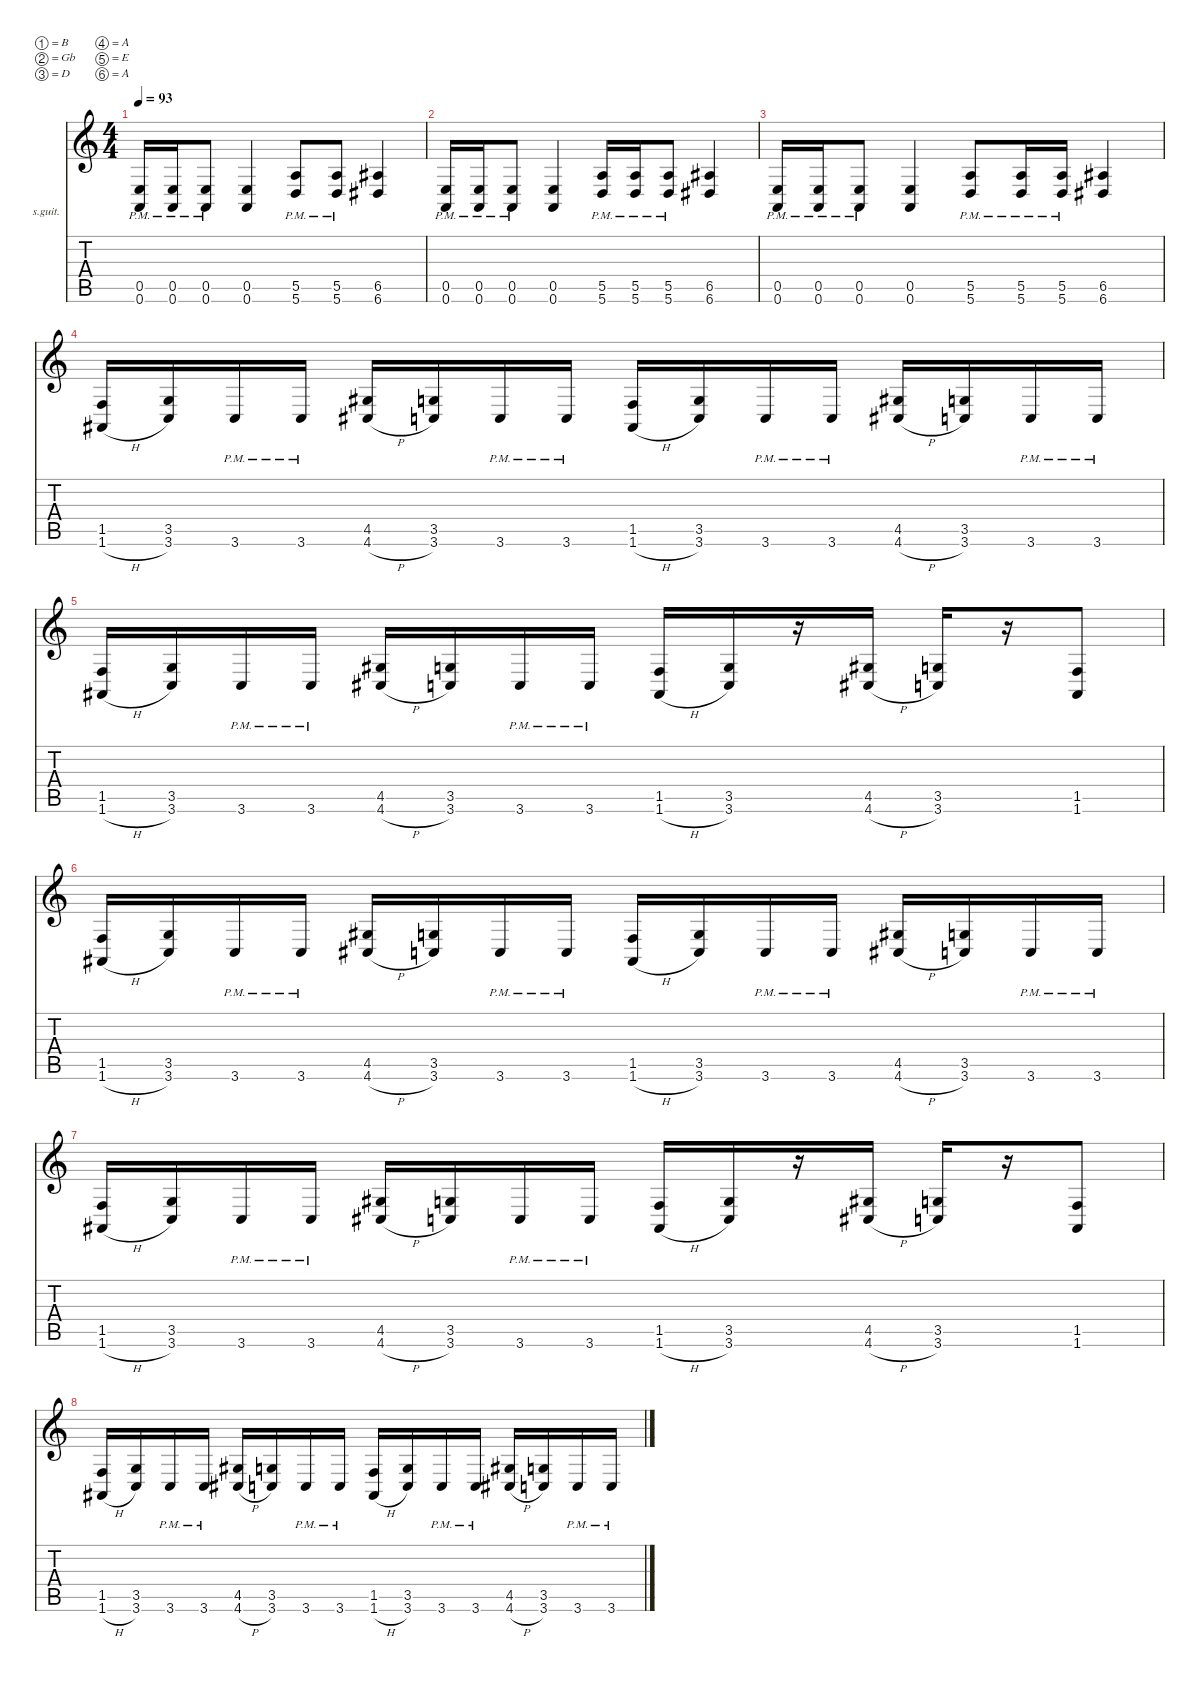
\defaultSystemsLayout 4
\hideDynamics
\bracketExtendMode nobrackets
\firstSystemTrackNameOrientation horizontal
\otherSystemsTrackNameOrientation horizontal
\track ("Lead Guitar" "s.guit.") {solo instrument acousticguitarsteel}
\staff {score tabs}
\tuning (B3 Gb3 D3 A2 E2 A1)
\ts (4 4)
\scale
1.10051
\tempo 93
\accidentals auto
\clef g2
\ottava regular
\simile none
\ks c
(0.5{pm} 0.6{pm}).16{dy f beam Up} (0.5{pm} 0.6{pm}).16{beam Up} (0.5{pm} 0.6{pm}).8{beam Up} (0.5 0.6).4{beam Up} (5.5{pm} 5.6{pm}).8{beam Up} (5.5{pm} 5.6{pm}).8{beam Up} (6.5{acc #} 6.6{acc #}).4{beam Up} |
\scale
0.973516 (0.5{pm} 0.6{pm}).16{beam Up} (0.5{pm} 0.6{pm}).16{beam Up} (0.5{pm} 0.6{pm}).8{beam Up} (0.5 0.6).4{beam Up} (5.5{pm} 5.6{pm}).16{beam Up} (5.5{pm} 5.6{pm}).16{beam Up} (5.5{pm} 5.6{pm}).8{beam Up} (6.5{acc #} 6.6{acc #}).4{beam Up} |
\scale
0.973516 (0.5{pm} 0.6{pm}).16{beam Up} (0.5{pm} 0.6{pm}).16{beam Up} (0.5{pm} 0.6{pm}).8{beam Up} (0.5 0.6).4{beam Up} (5.5{pm} 5.6{pm}).8{beam Up} (5.5{pm} 5.6{pm}).16{beam Up} (5.5{pm} 5.6{pm}).16{beam Up} (6.5{acc #} 6.6{acc #}).4{beam Up} |
\scale
0.952463 (1.5 1.6{h acc #}).16{instrument distortionguitar beam Up} (3.5 3.6).16{beam Up} 3.6{pm}.16{beam Up} 3.6{pm}.16{beam Up} (4.5{acc #} 4.6{h acc #}).16{beam Up} (3.5 3.6).16{beam Up} 3.6{pm}.16{beam Up} 3.6{pm}.16{beam Up} (1.5 1.6{h acc #}).16{beam Up} (3.5 3.6).16{beam Up} 3.6{pm}.16{beam Up} 3.6{pm}.16{beam Up} (4.5{acc #} 4.6{h acc #}).16{beam Up} (3.5 3.6).16{beam Up} 3.6{pm}.16{beam Up} 3.6{pm}.16{beam Up} |
\scale
1.11103 (1.5 1.6{h acc #}).16{beam Up} (3.5 3.6).16{beam Up} 3.6{pm}.16{beam Up} 3.6{pm}.16{beam Up} (4.5{acc #} 4.6{h acc #}).16{beam Up} (3.5 3.6).16{beam Up} 3.6{pm}.16{beam Up} 3.6{pm}.16{beam Up} (1.5 1.6{h acc #}).16{beam Up} (3.5 3.6).16{beam Up} r.16{beam Up} (4.5{acc #} 4.6{h acc #}).16{beam Up} (3.5 3.6).16{beam Up} r.16{beam Up} (1.5 1.6{acc #}).8{beam Up} |
\scale
0.96299 (1.5 1.6{h acc #}).16{instrument distortionguitar beam Up} (3.5 3.6).16{beam Up} 3.6{pm}.16{beam Up} 3.6{pm}.16{beam Up} (4.5{acc #} 4.6{h acc #}).16{beam Up} (3.5 3.6).16{beam Up} 3.6{pm}.16{beam Up} 3.6{pm}.16{beam Up} (1.5 1.6{h acc #}).16{beam Up} (3.5 3.6).16{beam Up} 3.6{pm}.16{beam Up} 3.6{pm}.16{beam Up} (4.5{acc #} 4.6{h acc #}).16{beam Up} (3.5 3.6).16{beam Up} 3.6{pm}.16{beam Up} 3.6{pm}.16{beam Up} |
\scale
0.96299 (1.5 1.6{h acc #}).16{beam Up} (3.5 3.6).16{beam Up} 3.6{pm}.16{beam Up} 3.6{pm}.16{beam Up} (4.5{acc #} 4.6{h acc #}).16{beam Up} (3.5 3.6).16{beam Up} 3.6{pm}.16{beam Up} 3.6{pm}.16{beam Up} (1.5 1.6{h acc #}).16{beam Up} (3.5 3.6).16{beam Up} r.16{beam Up} (4.5{acc #} 4.6{h acc #}).16{beam Up} (3.5 3.6).16{beam Up} r.16{beam Up} (1.5 1.6{acc #}).8{beam Up} |
\scale
0.96299 (1.5 1.6{h acc #}).16{instrument distortionguitar beam Up} (3.5 3.6).16{beam Up} 3.6{pm}.16{beam Up} 3.6{pm}.16{beam Up} (4.5{acc #} 4.6{h acc #}).16{beam Up} (3.5 3.6).16{beam Up} 3.6{pm}.16{beam Up} 3.6{pm}.16{beam Up} (1.5 1.6{h acc #}).16{beam Up} (3.5 3.6).16{beam Up} 3.6{pm}.16{beam Up} 3.6{pm}.16{beam Up} (4.5{acc #} 4.6{h acc #}).16{beam Up} (3.5 3.6).16{beam Up} 3.6{pm}.16{beam Up} 3.6{pm}.16{beam Up}
